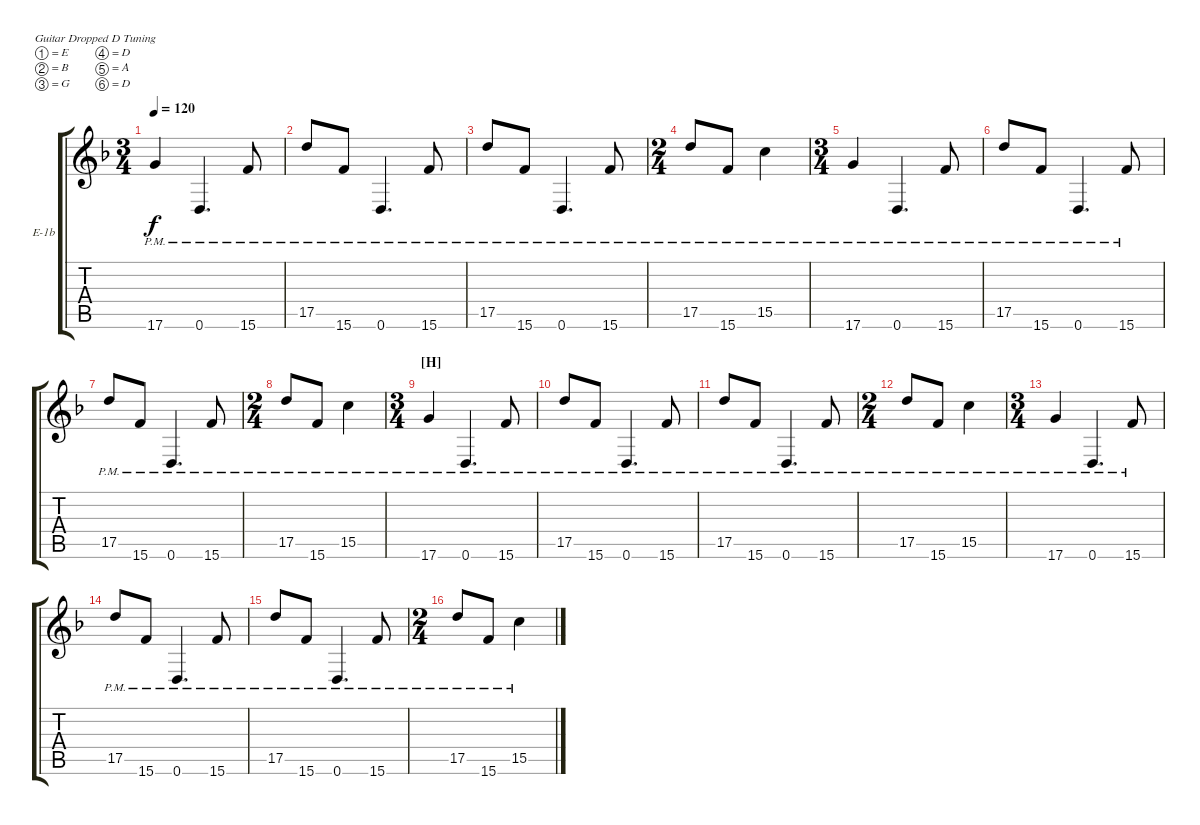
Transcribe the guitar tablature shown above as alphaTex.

\defaultSystemsLayout 4
\bracketExtendMode groupsimilarinstruments
\firstSystemTrackNameOrientation horizontal
\otherSystemsTrackNameOrientation horizontal
\track ("Effect 1b" "E-1b") {instrument electricguitarclean}
\staff {score tabs}
\tuning (E4 B3 G3 D3 A2 D2)
\ts (3 4)
\tempo 120
\clef g2
\ks f
17.6{pm}.4{dy f} 0.6{pm}.4{d} 15.6{pm}.8 |
17.5{pm}.8 15.6{pm}.8 0.6{pm}.4{d} 15.6{pm}.8 |
17.5{pm}.8 15.6{pm}.8 0.6{pm}.4{d} 15.6{pm}.8 |
\ts (2 4)
17.5{pm}.8 15.6{pm}.8 15.5{pm}.4 |
\ts (3 4)
17.6{pm}.4 0.6{pm}.4{d} 15.6{pm}.8 |
17.5{pm}.8 15.6{pm}.8 0.6{pm}.4{d} 15.6{pm}.8 |
17.5{pm}.8 15.6{pm}.8 0.6{pm}.4{d} 15.6{pm}.8 |
\ts (2 4)
17.5{pm}.8 15.6{pm}.8 15.5{pm}.4 |
\ts (3 4)
\section ("H" "")
17.6{pm}.4 0.6{pm}.4{d} 15.6{pm}.8 |
17.5{pm}.8 15.6{pm}.8 0.6{pm}.4{d} 15.6{pm}.8 |
17.5{pm}.8 15.6{pm}.8 0.6{pm}.4{d} 15.6{pm}.8 |
\ts (2 4)
17.5{pm}.8 15.6{pm}.8 15.5{pm}.4 |
\ts (3 4)
17.6{pm}.4 0.6{pm}.4{d} 15.6{pm}.8 |
17.5{pm}.8 15.6{pm}.8 0.6{pm}.4{d} 15.6{pm}.8 |
17.5{pm}.8 15.6{pm}.8 0.6{pm}.4{d} 15.6{pm}.8 |
\ts (2 4)
17.5{pm}.8 15.6{pm}.8 15.5{pm}.4
